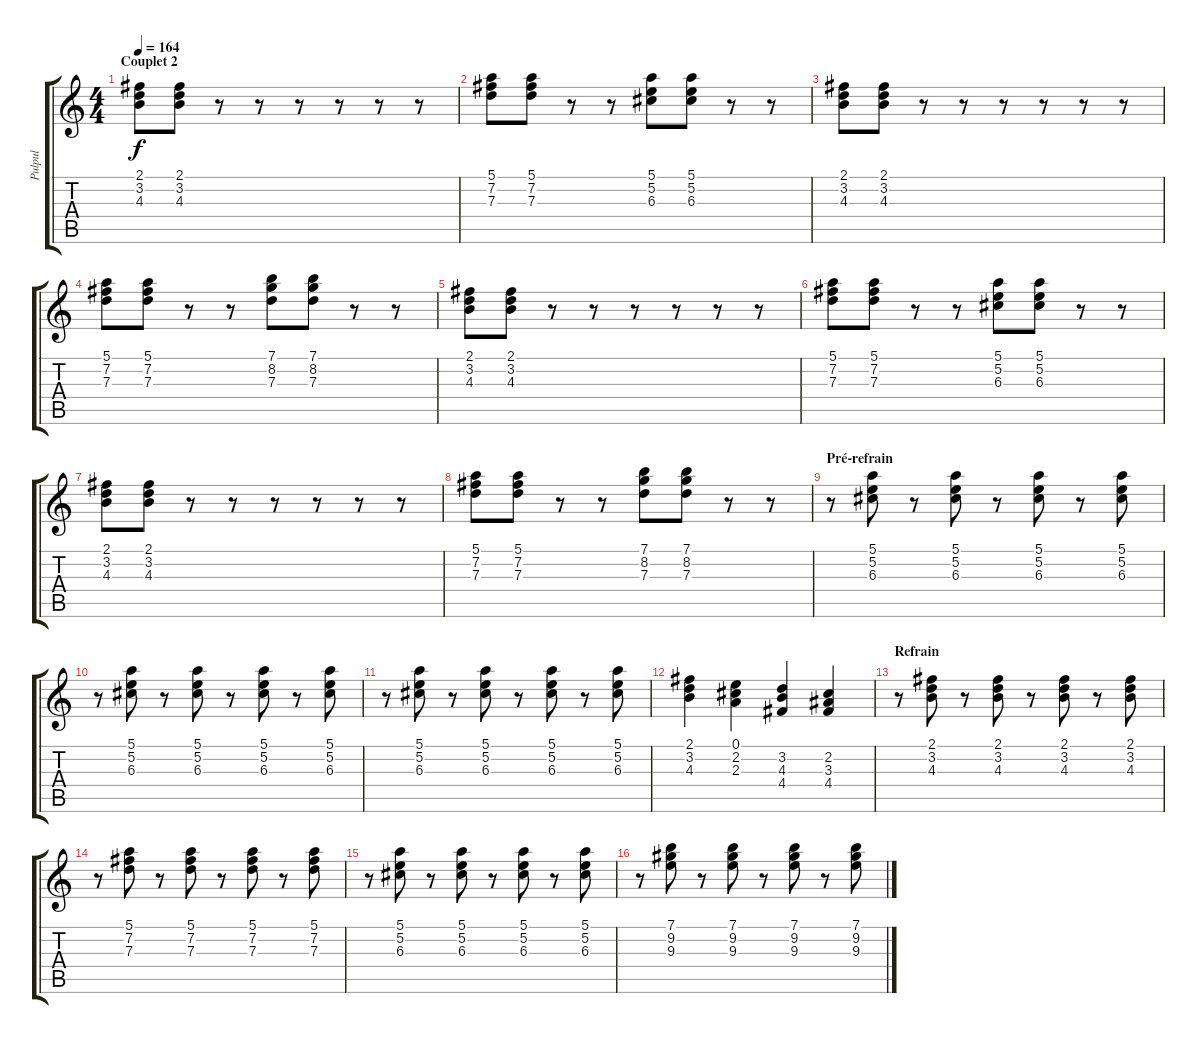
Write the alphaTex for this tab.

\track ("Pulpul" "Pulpul") {instrument electricguitarclean}
\staff {score tabs}
\tuning (E4 B3 G3 D3 A2 E2) {hide}
\ts (4 4)
\section ("" "Couplet 2")
\tempo 164
\clef g2
\ks c
(2.1 3.2 4.3).8{dy f} (2.1 3.2 4.3).8 r.8 r.8 r.8 r.8 r.8 r.8 |
(5.1 7.2 7.3).8 (5.1 7.2 7.3).8 r.8 r.8 (5.1 5.2 6.3).8 (5.1 5.2 6.3).8 r.8 r.8 |
(2.1 3.2 4.3).8 (2.1 3.2 4.3).8 r.8 r.8 r.8 r.8 r.8 r.8 |
(5.1 7.2 7.3).8 (5.1 7.2 7.3).8 r.8 r.8 (7.1 8.2 7.3).8 (7.1 8.2 7.3).8 r.8 r.8 |
(2.1 3.2 4.3).8 (2.1 3.2 4.3).8 r.8 r.8 r.8 r.8 r.8 r.8 |
(5.1 7.2 7.3).8 (5.1 7.2 7.3).8 r.8 r.8 (5.1 5.2 6.3).8 (5.1 5.2 6.3).8 r.8 r.8 |
(2.1 3.2 4.3).8 (2.1 3.2 4.3).8 r.8 r.8 r.8 r.8 r.8 r.8 |
(5.1 7.2 7.3).8 (5.1 7.2 7.3).8 r.8 r.8 (7.1 8.2 7.3).8 (7.1 8.2 7.3).8 r.8 r.8 |
\section ("" "Pré-refrain")
r.8 (5.1 5.2 6.3).8 r.8 (5.1 5.2 6.3).8 r.8 (5.1 5.2 6.3).8 r.8 (5.1 5.2 6.3).8 |
r.8 (5.1 5.2 6.3).8 r.8 (5.1 5.2 6.3).8 r.8 (5.1 5.2 6.3).8 r.8 (5.1 5.2 6.3).8 |
r.8 (5.1 5.2 6.3).8 r.8 (5.1 5.2 6.3).8 r.8 (5.1 5.2 6.3).8 r.8 (5.1 5.2 6.3).8 |
(2.1 3.2 4.3).4 (0.1 2.2 2.3).4 (3.2 4.3 4.4).4 (2.2 3.3 4.4).4 |
\section ("" "Refrain")
r.8 (2.1 3.2 4.3).8 r.8 (2.1 3.2 4.3).8 r.8 (2.1 3.2 4.3).8 r.8 (2.1 3.2 4.3).8 |
r.8 (5.1 7.2 7.3).8 r.8 (5.1 7.2 7.3).8 r.8 (5.1 7.2 7.3).8 r.8 (5.1 7.2 7.3).8 |
r.8 (5.1 5.2 6.3).8 r.8 (5.1 5.2 6.3).8 r.8 (5.1 5.2 6.3).8 r.8 (5.1 5.2 6.3).8 |
r.8 (7.1 9.2 9.3).8 r.8 (7.1 9.2 9.3).8 r.8 (7.1 9.2 9.3).8 r.8 (7.1 9.2 9.3).8
